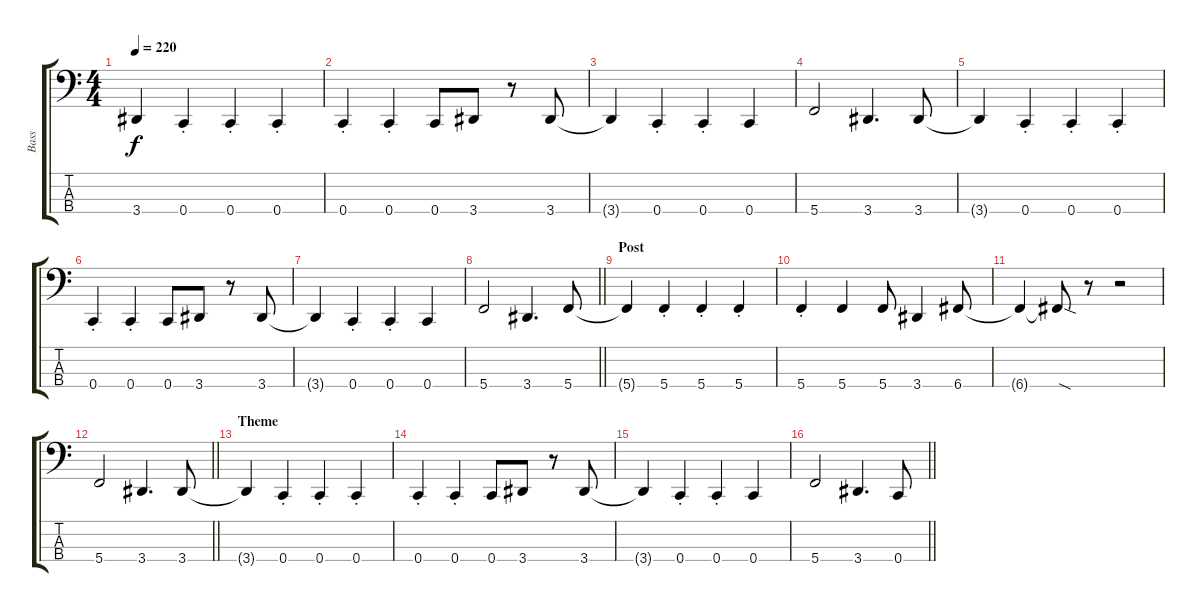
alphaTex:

\track ("Bass" "Bass") {instrument electricbasspick}
\staff {score tabs}
\tuning (F2 C2 G1 C1) {hide}
\ts (4 4)
\tempo 220
\clef f4
\ks c
3.4{t}.4{dy f} 0.4{st}.4 0.4{st}.4 0.4{st}.4 |
0.4{st}.4 0.4{st}.4 0.4.8 3.4.8 r.8 3.4.8 |
3.4{t}.4 0.4{st}.4 0.4{st}.4 0.4.4 |
5.4.2 3.4.4{d} 3.4.8 |
3.4{t}.4 0.4{st}.4 0.4{st}.4 0.4{st}.4 |
0.4{st}.4 0.4{st}.4 0.4.8 3.4.8 r.8 3.4.8 |
3.4{t}.4 0.4{st}.4 0.4{st}.4 0.4.4 |
\barLineRight lightlight
5.4.2 3.4.4{d} 5.4.8 |
\section ("" "Post")
5.4{t}.4 5.4{st}.4 5.4{st}.4 5.4{st}.4 |
5.4{st}.4 5.4.4 5.4.8 3.4.4 6.4.8 |
6.4{t}.4 6.4{sod t}.8 r.8 r.2 |
\barLineRight lightlight
5.4.2 3.4.4{d} 3.4.8 |
\section ("" "Theme")
3.4{t}.4 0.4{st}.4 0.4{st}.4 0.4{st}.4 |
0.4{st}.4 0.4{st}.4 0.4.8 3.4.8 r.8 3.4.8 |
3.4{t}.4 0.4{st}.4 0.4{st}.4 0.4.4 |
\barLineRight lightlight
5.4.2 3.4.4{d} 0.4.8
